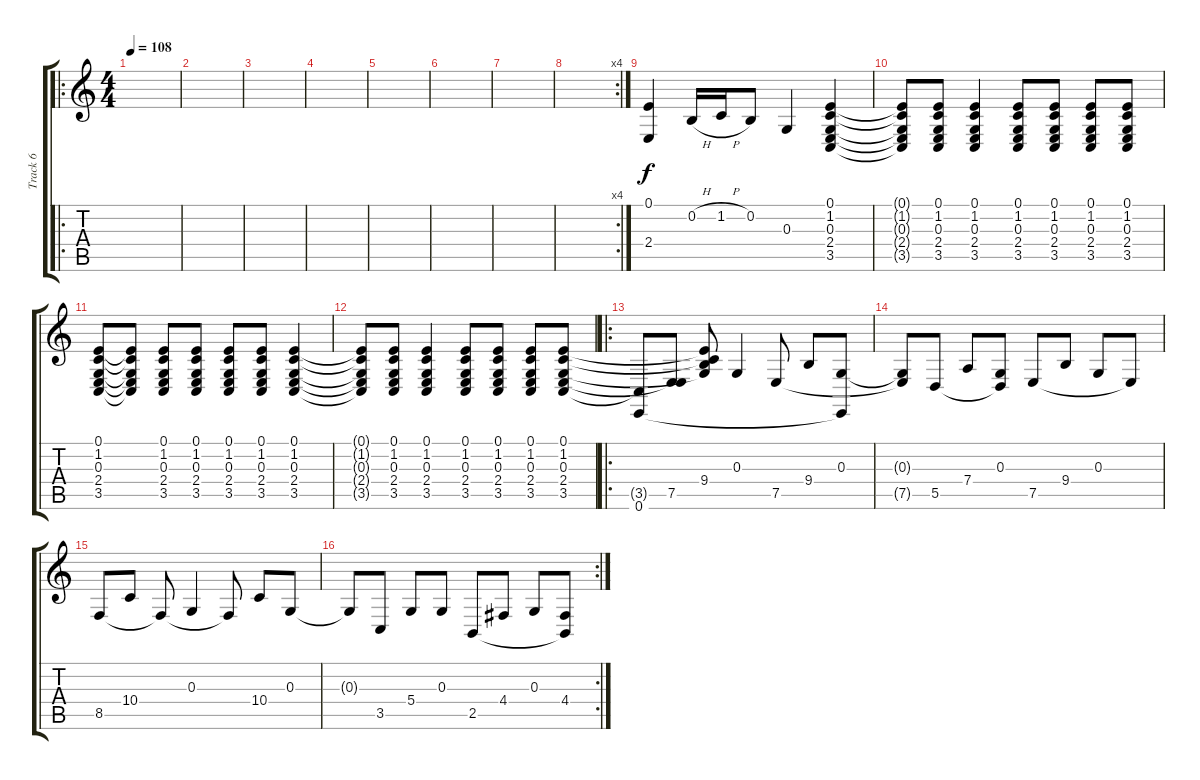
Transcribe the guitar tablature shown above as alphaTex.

\track ("Track 6" "Track 6") {instrument pad8sweep}
\staff {score tabs}
\tuning (E4 B3 G3 D3 A2 E2) {hide}
\ro
\ts (4 4)
\tempo 108
\clef g2
\ks c
|
|
|
|
|
|
|
\rc 4
|
(0.1 2.4).4 0.2{h}.16 1.2{h}.16 0.2.8 0.3.4 (0.1 1.2 0.3 2.4 3.5).4 |
(0.1{t} 1.2{t} 0.3{t} 2.4{t} 3.5{t}).8 (0.1 1.2 0.3 2.4 3.5).8 (0.1 1.2 0.3 2.4 3.5).4 (0.1 1.2 0.3 2.4 3.5).8 (0.1 1.2 0.3 2.4 3.5).8 (0.1 1.2 0.3 2.4 3.5).8 (0.1 1.2 0.3 2.4 3.5).8 |
(0.1 1.2 0.3 2.4 3.5).8 (0.1{t} 1.2{t} 0.3{t} 2.4{t} 3.5{t}).8 (0.1 1.2 0.3 2.4 3.5).8 (0.1 1.2 0.3 2.4 3.5).8 (0.1 1.2 0.3 2.4 3.5).8 (0.1 1.2 0.3 2.4 3.5).8 (0.1 1.2 0.3 2.4 3.5).4 |
(0.1{t} 1.2{t} 0.3{t} 2.4{t} 3.5{t}).8 (0.1 1.2 0.3 2.4 3.5).8 (0.1 1.2 0.3 2.4 3.5).4 (0.1 1.2 0.3 2.4 3.5).8 (0.1 1.2 0.3 2.4 3.5).8 (0.1 1.2 0.3 2.4 3.5).8 (0.1 1.2 0.3 2.4 3.5).8 |
\ro
(3.5{t} 0.6).8 (2.4{t} 7.5).8 (0.1{t} 1.2{t} 0.3{t} 9.4).8 0.3.4 7.5.8 9.4.8 (0.3 0.6{t}).8 |
(0.3{t} 7.5{t}).8 5.5.8 7.4.8 (0.3 5.5{t}).8 7.5.8 9.4.8 0.3.8 7.5{t}.8 |
8.5.8 10.4.8 8.5{t}.8 0.3.4 8.5{t}.8 10.4.8 0.3.8 |
\rc 2
0.3{t}.8 3.5.8 5.4.8 0.3.8 2.5.8 4.4.8 0.3.8 (4.4 2.5{t}).8
